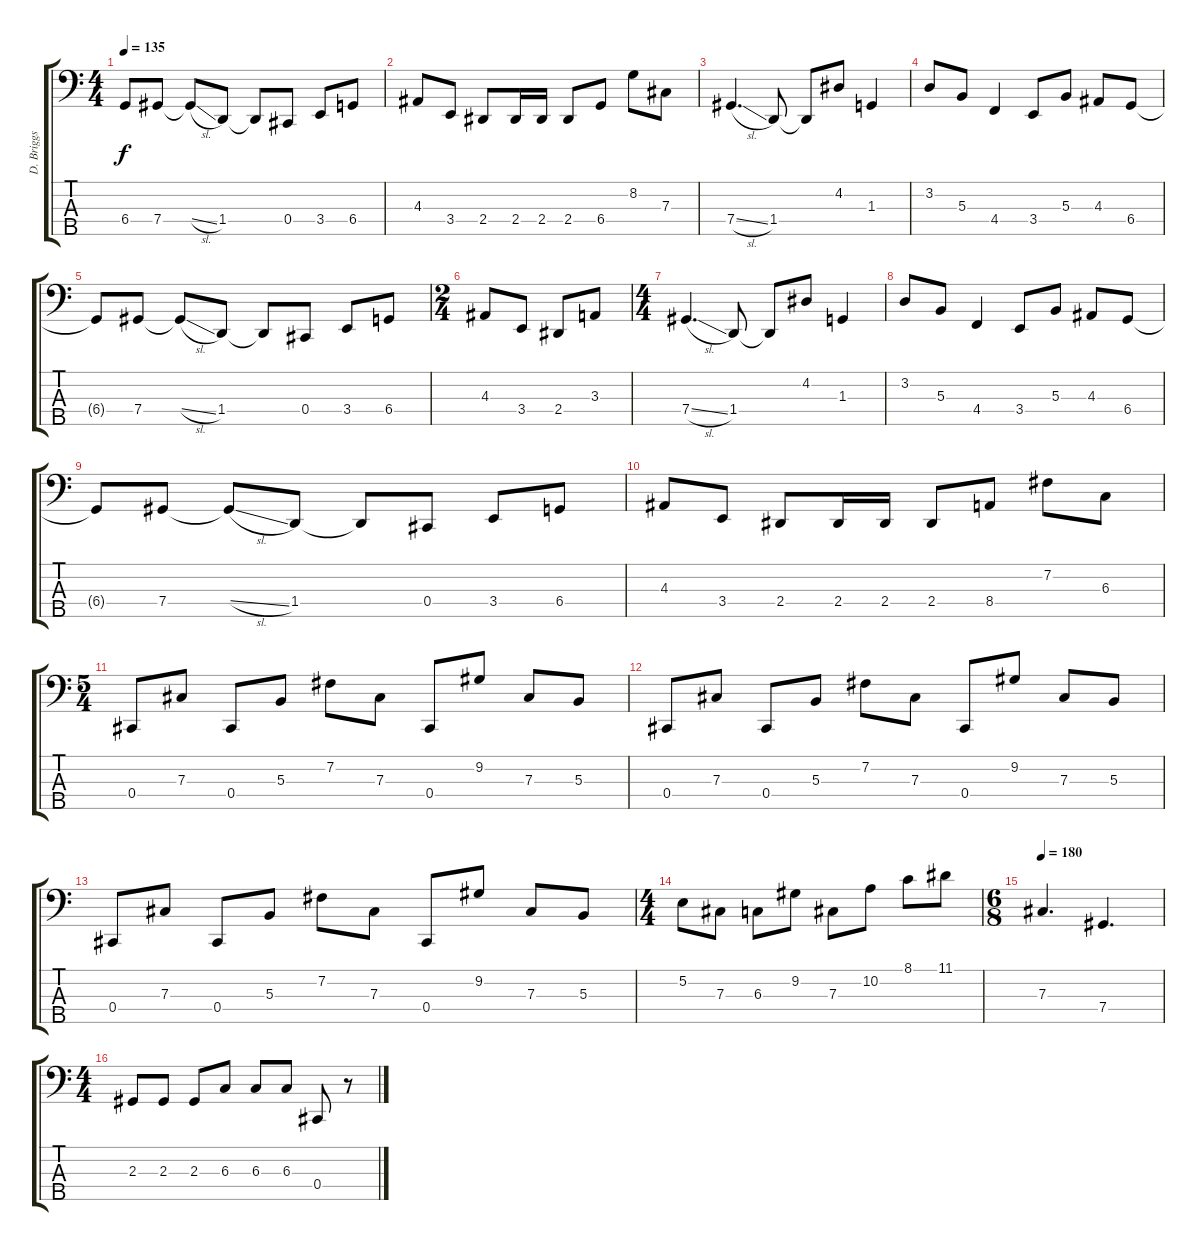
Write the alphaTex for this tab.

\track ("D. Briggs Bass" "D. Briggs ") {instrument electricbassfinger}
\staff {score tabs}
\tuning (E2 B1 Gb1 Db1 Ab0) {hide}
\ts (4 4)
\tempo 135
\clef f4
\ks c
6.4{t}.8{dy f} 7.4.8 7.4{sl t}.8 1.4.8 1.4{t}.8 0.4.8 3.4.8 6.4.8 |
4.3.8 3.4.8 2.4.8 2.4.16 2.4.16 2.4.8 6.4.8 8.2.8 7.3.8 |
7.4{sl}.4{d} 1.4.8 1.4{t}.8 4.2.8 1.3.4 |
3.2.8 5.3.8 4.4.4 3.4.8 5.3.8 4.3.8 6.4.8 |
6.4{t}.8 7.4.8 7.4{sl t}.8 1.4.8 1.4{t}.8 0.4.8 3.4.8 6.4.8 |
\ts (2 4)
4.3.8 3.4.8 2.4.8 3.3.8 |
\ts (4 4)
7.4{sl}.4{d} 1.4.8 1.4{t}.8 4.2.8 1.3.4 |
3.2.8 5.3.8 4.4.4 3.4.8 5.3.8 4.3.8 6.4.8 |
6.4{t}.8 7.4.8 7.4{sl t}.8 1.4.8 1.4{t}.8 0.4.8 3.4.8 6.4.8 |
4.3.8 3.4.8 2.4.8 2.4.16 2.4.16 2.4.8 8.4.8 7.2.8 6.3.8 |
\ts (5 4)
0.4.8 7.3.8 0.4.8 5.3.8 7.2.8 7.3.8 0.4.8 9.2.8 7.3.8 5.3.8 |
0.4.8 7.3.8 0.4.8 5.3.8 7.2.8 7.3.8 0.4.8 9.2.8 7.3.8 5.3.8 |
0.4.8 7.3.8 0.4.8 5.3.8 7.2.8 7.3.8 0.4.8 9.2.8 7.3.8 5.3.8 |
\ts (4 4)
5.2.8 7.3.8 6.3.8 9.2.8 7.3.8 10.2.8 8.1.8 11.1.8 |
\ts (6 8)
\tempo 180
7.3.4{d} 7.4.4{d} |
\ts (4 4)
2.3.8 2.3.8 2.3.8 6.3.8 6.3.8 6.3.8 0.4.8 r.8
